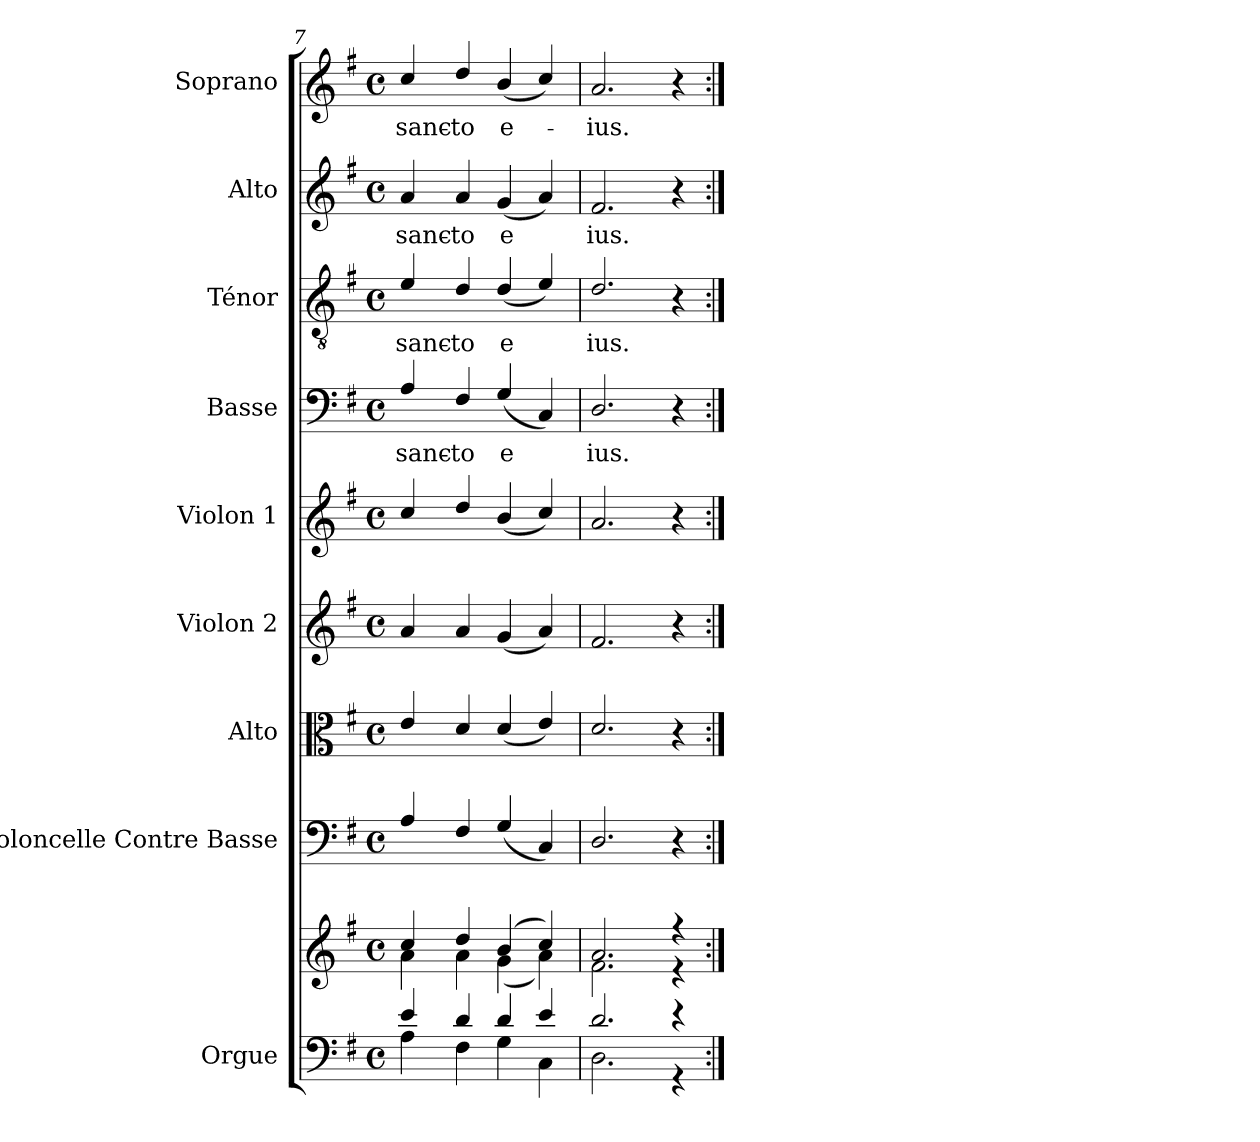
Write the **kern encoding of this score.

**kern	**kern	**kern	**kern	**kern	**kern	**kern	**text	**kern	**text	**kern	**text	**kern	**text
*part9	*part9	*part8	*part7	*part6	*part5	*part4	*part4	*part3	*part3	*part2	*part2	*part1	*part1
*staff10	*staff9	*staff8	*staff7	*staff6	*staff5	*staff4	*staff4	*staff3	*staff3	*staff2	*staff2	*staff1	*staff1
*I"Orgue	*	*I"Violoncelle Contre Basse	*I"Alto	*I"Violon 2	*I"Violon 1	*I"Basse	*	*I"Ténor	*	*I"Alto	*	*I"Soprano	*
*I'Org.	*	*I'Vlc CB	*I'Alt.	*I'Vln. 2	*I'Vln.1	*I'B.	*	*I'T.	*	*I'A.	*	*I'S.	*
!!LO:PB:g=z
*clefF4	*clefG2	*clefF4	*clefC3	*clefG2	*clefG2	*clefF4	*	*clefGv2	*	*clefG2	*	*clefG2	*
*k[f#]	*k[f#]	*k[f#]	*k[f#]	*k[f#]	*k[f#]	*k[f#]	*	*k[f#]	*	*k[f#]	*	*k[f#]	*
*G:	*G:	*G:	*G:	*G:	*G:	*G:	*	*G:	*	*G:	*	*G:	*
*M4/4	*M4/4	*M4/4	*M4/4	*M4/4	*M4/4	*M4/4	*	*M4/4	*	*M4/4	*	*M4/4	*
*met(c)	*met(c)	*met(c)	*met(c)	*met(c)	*met(c)	*met(c)	*	*met(c)	*	*met(c)	*	*met(c)	*
=7	=7	=7	=7	=7	=7	=7	=7	=7	=7	=7	=7	=7	=7
*^	*^	*	*	*	*	*	*	*	*	*	*	*	*
!	!	!	!	!	!	!	!	!	!LO:LY:b	!	!LO:LY:b	!	!LO:LY:b	!	!LO:LY:b
4e/	4A\	4cc/	4a\	4A/	4e/	4a/	4cc/	4A/	sanc-	4e/	sanc-	4a/	sanc-	4cc/	sanc-
!	!	!	!	!	!	!	!	!	!LO:LY:b	!	!LO:LY:b	!	!LO:LY:b	!	!LO:LY:b
4d/	4F#\	4dd/	4a\	4F#/	4d/	4a/	4dd/	4F#/	-to	4d/	-to	4a/	-to	4dd/	-to
!	!	!	!	!	!	!	!	!	!LO:LY:b	!	!LO:LY:b	!	!LO:LY:b	!	!LO:LY:b
4d/	4G\	(>4b/	(<4g\	(<4G/	(>4d/	(<4g/	(>4b/	(<4G/	e	(>4d/	e	(<4g/	e	(>4b/	e-
4e/	4C\	4cc/)	4a\)	4C/)	4e/)	4a/)	4cc/)	4C/)	.	4e/)	.	4a/)	.	4cc/)	.
=8	=8	=8	=8	=8	=8	=8	=8	=8	=8	=8	=8	=8	=8	=8	=8
!	!	!	!	!	!	!	!	!	!LO:LY:b	!	!LO:LY:b	!	!LO:LY:b	!	!LO:LY:b
2.d/	2.D\	2.a/	2.f#\	2.D/	2.d/	2.f#/	2.a/	2.D/	-ius.	2.d/	-ius.	2.f#/	-ius.	2.a/	-ius.
4r	4r	4r	4r	4r	4r	4r	4r	4r	.	4r	.	4r	.	4r	.
*v	*v	*	*	*	*	*	*	*	*	*	*	*	*	*	*
*	*v	*v	*	*	*	*	*	*	*	*	*	*	*	*
=:|!	=:|!	=:|!	=:|!	=:|!	=:|!	=:|!	=:|!	=:|!	=:|!	=:|!	=:|!	=:|!	=:|!
*-	*-	*-	*-	*-	*-	*-	*-	*-	*-	*-	*-	*-	*-
